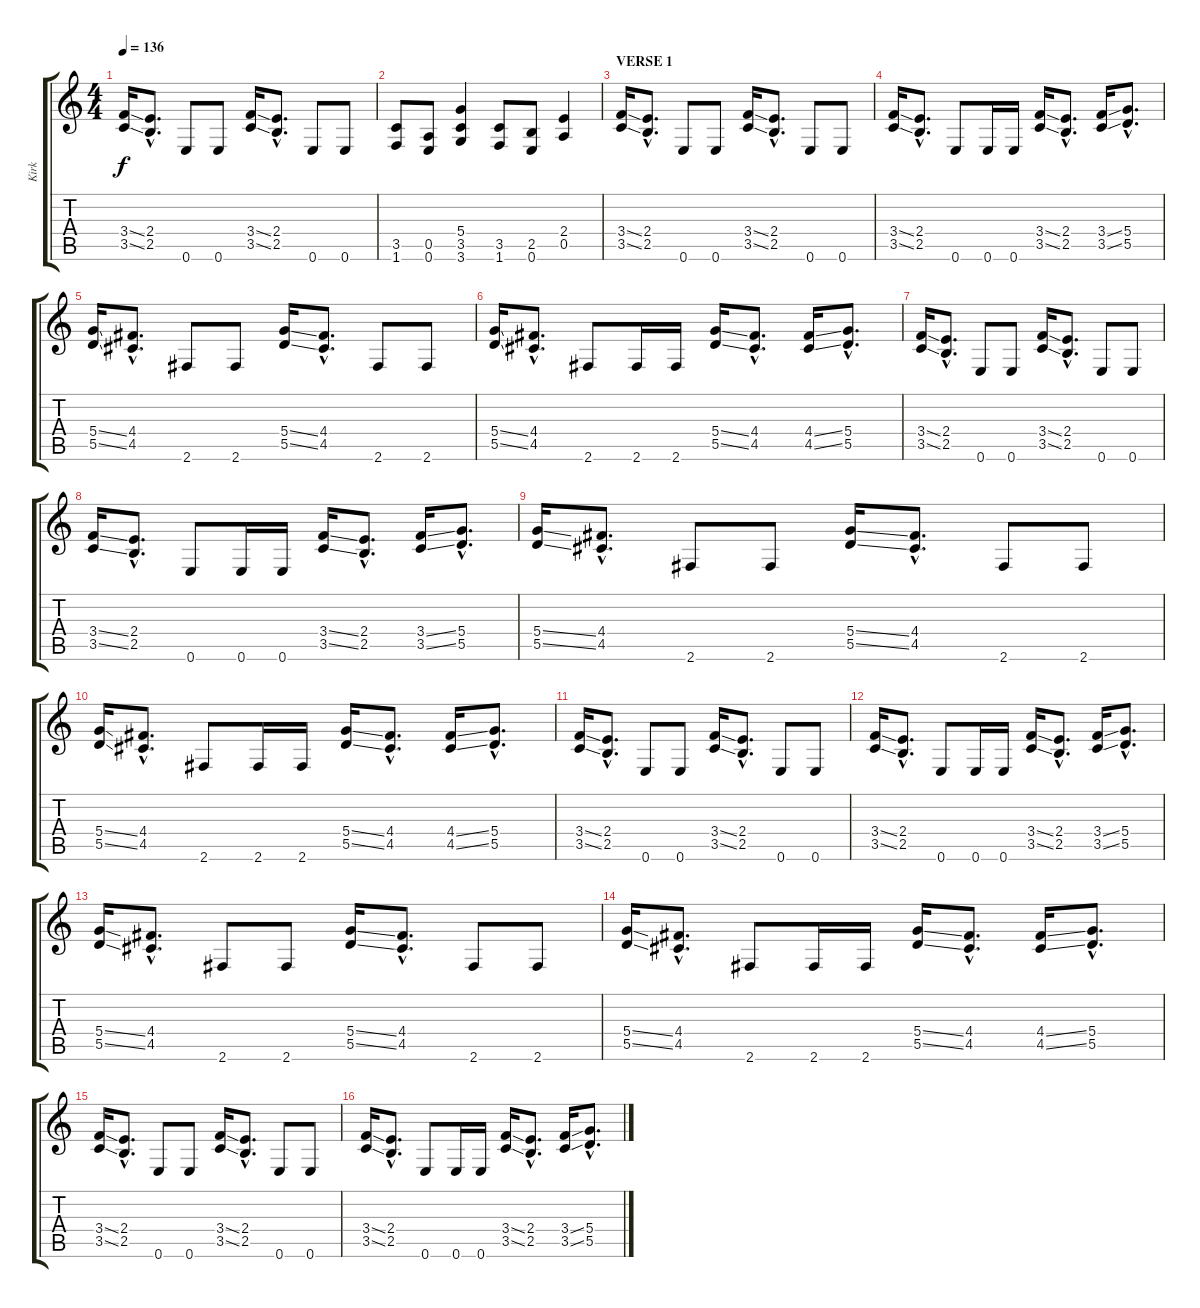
\track ("Kirk" "Kirk") {instrument overdrivenguitar}
\staff {score tabs}
\tuning (E4 B3 G3 D3 A2 E2) {hide}
\ts (4 4)
\tempo 136
\clef g2
\ks c
(3.4{ss} 3.5{ss}).16{dy f} (2.4{hac} 2.5{hac}).8{d} 0.6.8 0.6.8 (3.4{ss} 3.5{ss}).16 (2.4{hac} 2.5{hac}).8{d} 0.6.8 0.6.8 |
(3.5 1.6).8 (0.5 0.6).8 (5.4 3.5 3.6).4 (3.5 1.6).8 (2.5 0.6).8 (2.4 0.5).4 |
\section ("" "VERSE 1")
(3.4{ss} 3.5{ss}).16 (2.4{hac} 2.5{hac}).8{d} 0.6.8 0.6.8 (3.4{ss} 3.5{ss}).16 (2.4{hac} 2.5{hac}).8{d} 0.6.8 0.6.8 |
(3.4{ss} 3.5{ss}).16 (2.4{hac} 2.5{hac}).8{d} 0.6.8 0.6.16 0.6.16 (3.4{ss} 3.5{ss}).16 (2.4{hac} 2.5{hac}).8{d} (3.4{ss} 3.5{ss}).16 (5.4{hac} 5.5{hac}).8{d} |
(5.4{ss} 5.5{ss}).16 (4.4{hac} 4.5{hac}).8{d} 2.6.8 2.6.8 (5.4{ss} 5.5{ss}).16 (4.4{hac} 4.5{hac}).8{d} 2.6.8 2.6.8 |
(5.4{ss} 5.5{ss}).16 (4.4{hac} 4.5{hac}).8{d} 2.6.8 2.6.16 2.6.16 (5.4{ss} 5.5{ss}).16 (4.4{hac} 4.5{hac}).8{d} (4.4{ss} 4.5{ss}).16 (5.4{hac} 5.5{hac}).8{d} |
(3.4{ss} 3.5{ss}).16 (2.4{hac} 2.5{hac}).8{d} 0.6.8 0.6.8 (3.4{ss} 3.5{ss}).16 (2.4{hac} 2.5{hac}).8{d} 0.6.8 0.6.8 |
(3.4{ss} 3.5{ss}).16 (2.4{hac} 2.5{hac}).8{d} 0.6.8 0.6.16 0.6.16 (3.4{ss} 3.5{ss}).16 (2.4{hac} 2.5{hac}).8{d} (3.4{ss} 3.5{ss}).16 (5.4{hac} 5.5{hac}).8{d} |
(5.4{ss} 5.5{ss}).16 (4.4{hac} 4.5{hac}).8{d} 2.6.8 2.6.8 (5.4{ss} 5.5{ss}).16 (4.4{hac} 4.5{hac}).8{d} 2.6.8 2.6.8 |
(5.4{ss} 5.5{ss}).16 (4.4{hac} 4.5{hac}).8{d} 2.6.8 2.6.16 2.6.16 (5.4{ss} 5.5{ss}).16 (4.4{hac} 4.5{hac}).8{d} (4.4{ss} 4.5{ss}).16 (5.4{hac} 5.5{hac}).8{d} |
(3.4{ss} 3.5{ss}).16 (2.4{hac} 2.5{hac}).8{d} 0.6.8 0.6.8 (3.4{ss} 3.5{ss}).16 (2.4{hac} 2.5{hac}).8{d} 0.6.8 0.6.8 |
(3.4{ss} 3.5{ss}).16 (2.4{hac} 2.5{hac}).8{d} 0.6.8 0.6.16 0.6.16 (3.4{ss} 3.5{ss}).16 (2.4{hac} 2.5{hac}).8{d} (3.4{ss} 3.5{ss}).16 (5.4{hac} 5.5{hac}).8{d} |
(5.4{ss} 5.5{ss}).16 (4.4{hac} 4.5{hac}).8{d} 2.6.8 2.6.8 (5.4{ss} 5.5{ss}).16 (4.4{hac} 4.5{hac}).8{d} 2.6.8 2.6.8 |
(5.4{ss} 5.5{ss}).16 (4.4{hac} 4.5{hac}).8{d} 2.6.8 2.6.16 2.6.16 (5.4{ss} 5.5{ss}).16 (4.4{hac} 4.5{hac}).8{d} (4.4{ss} 4.5{ss}).16 (5.4{hac} 5.5{hac}).8{d} |
(3.4{ss} 3.5{ss}).16 (2.4{hac} 2.5{hac}).8{d} 0.6.8 0.6.8 (3.4{ss} 3.5{ss}).16 (2.4{hac} 2.5{hac}).8{d} 0.6.8 0.6.8 |
(3.4{ss} 3.5{ss}).16 (2.4{hac} 2.5{hac}).8{d} 0.6.8 0.6.16 0.6.16 (3.4{ss} 3.5{ss}).16 (2.4{hac} 2.5{hac}).8{d} (3.4{ss} 3.5{ss}).16 (5.4{hac} 5.5{hac}).8{d}
